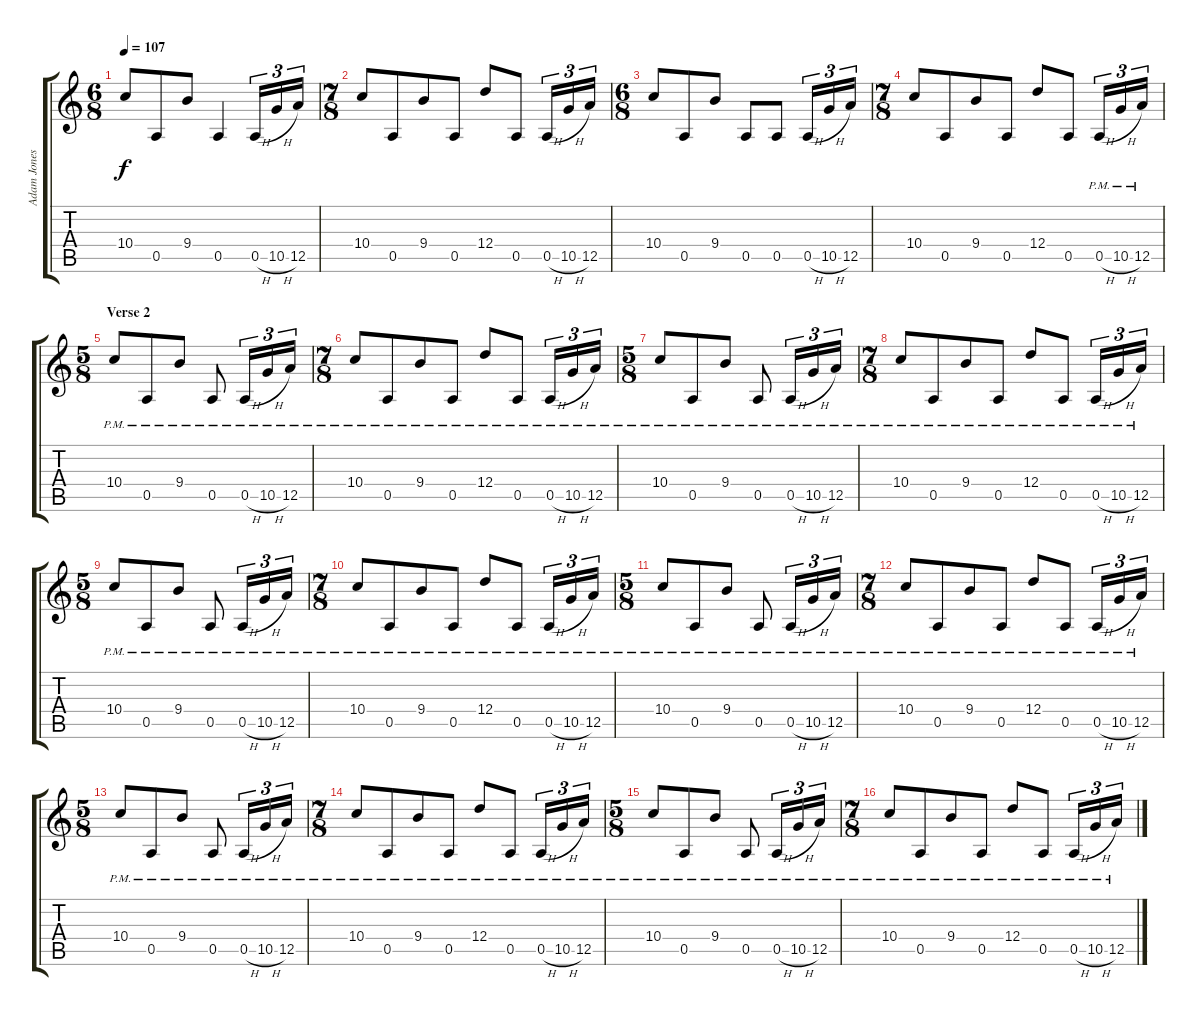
\track ("Adam Jones" "Adam Jones") {instrument distortionguitar}
\staff {score tabs}
\tuning (E4 B3 G3 D3 A2 D2) {hide}
\ts (6 8)
\tempo 107
\clef g2
\ks c
10.4.8{dy f} 0.5.8 9.4.8 0.5.4 0.5{h}.16{tu (3 2)} 10.5{h}.16{tu (3 2)} 12.5.16{tu (3 2)} |
\ts (7 8)
10.4.8 0.5.8 9.4.8 0.5.8 12.4.8 0.5.8 0.5{h}.16{tu (3 2)} 10.5{h}.16{tu (3 2)} 12.5.16{tu (3 2)} |
\ts (6 8)
10.4.8 0.5.8 9.4.8 0.5.8 0.5.8 0.5{h}.16{tu (3 2)} 10.5{h}.16{tu (3 2)} 12.5.16{tu (3 2)} |
\ts (7 8)
10.4.8 0.5.8 9.4.8 0.5.8 12.4.8 0.5.8 0.5{h pm}.16{tu (3 2)} 10.5{h pm}.16{tu (3 2)} 12.5{pm}.16{tu (3 2)} |
\ts (5 8)
\section ("" "Verse 2")
10.4{pm}.8 0.5{pm}.8 9.4{pm}.8 0.5{pm}.8 0.5{h pm}.16{tu (3 2)} 10.5{h pm}.16{tu (3 2)} 12.5{pm}.16{tu (3 2)} |
\ts (7 8)
10.4{pm}.8 0.5{pm}.8 9.4{pm}.8 0.5{pm}.8 12.4{pm}.8 0.5{pm}.8 0.5{h pm}.16{tu (3 2)} 10.5{h pm}.16{tu (3 2)} 12.5{pm}.16{tu (3 2)} |
\ts (5 8)
10.4{pm}.8 0.5{pm}.8 9.4{pm}.8 0.5{pm}.8 0.5{h pm}.16{tu (3 2)} 10.5{h pm}.16{tu (3 2)} 12.5{pm}.16{tu (3 2)} |
\ts (7 8)
10.4{pm}.8 0.5{pm}.8 9.4{pm}.8 0.5{pm}.8 12.4{pm}.8 0.5{pm}.8 0.5{h pm}.16{tu (3 2)} 10.5{h pm}.16{tu (3 2)} 12.5{pm}.16{tu (3 2)} |
\ts (5 8)
10.4{pm}.8 0.5{pm}.8 9.4{pm}.8 0.5{pm}.8 0.5{h pm}.16{tu (3 2)} 10.5{h pm}.16{tu (3 2)} 12.5{pm}.16{tu (3 2)} |
\ts (7 8)
10.4{pm}.8 0.5{pm}.8 9.4{pm}.8 0.5{pm}.8 12.4{pm}.8 0.5{pm}.8 0.5{h pm}.16{tu (3 2)} 10.5{h pm}.16{tu (3 2)} 12.5{pm}.16{tu (3 2)} |
\ts (5 8)
10.4{pm}.8 0.5{pm}.8 9.4{pm}.8 0.5{pm}.8 0.5{h pm}.16{tu (3 2)} 10.5{h pm}.16{tu (3 2)} 12.5{pm}.16{tu (3 2)} |
\ts (7 8)
10.4{pm}.8 0.5{pm}.8 9.4{pm}.8 0.5{pm}.8 12.4{pm}.8 0.5{pm}.8 0.5{h pm}.16{tu (3 2)} 10.5{h pm}.16{tu (3 2)} 12.5{pm}.16{tu (3 2)} |
\ts (5 8)
10.4{pm}.8 0.5{pm}.8 9.4{pm}.8 0.5{pm}.8 0.5{h pm}.16{tu (3 2)} 10.5{h pm}.16{tu (3 2)} 12.5{pm}.16{tu (3 2)} |
\ts (7 8)
10.4{pm}.8 0.5{pm}.8 9.4{pm}.8 0.5{pm}.8 12.4{pm}.8 0.5{pm}.8 0.5{h pm}.16{tu (3 2)} 10.5{h pm}.16{tu (3 2)} 12.5{pm}.16{tu (3 2)} |
\ts (5 8)
10.4{pm}.8 0.5{pm}.8 9.4{pm}.8 0.5{pm}.8 0.5{h pm}.16{tu (3 2)} 10.5{h pm}.16{tu (3 2)} 12.5{pm}.16{tu (3 2)} |
\ts (7 8)
10.4{pm}.8 0.5{pm}.8 9.4{pm}.8 0.5{pm}.8 12.4{pm}.8 0.5{pm}.8 0.5{h pm}.16{tu (3 2)} 10.5{h pm}.16{tu (3 2)} 12.5{pm}.16{tu (3 2)}
